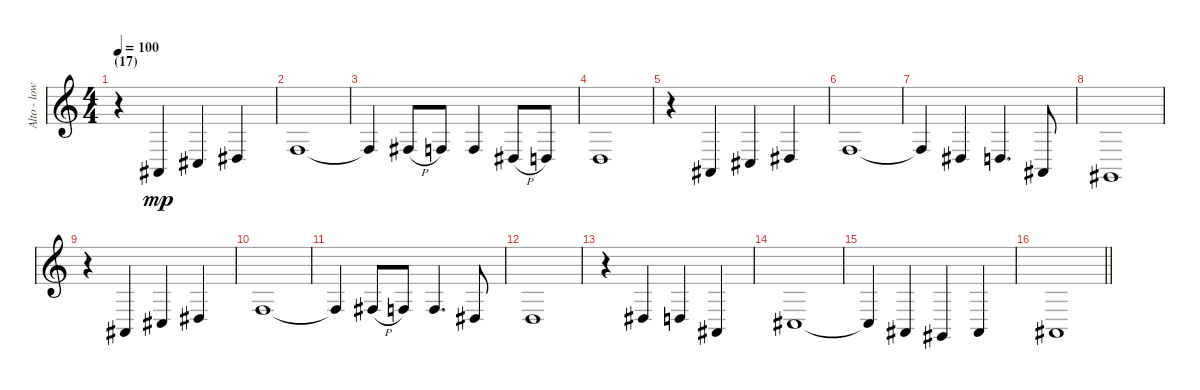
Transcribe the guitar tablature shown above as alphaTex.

\track ("Alto - low theme" "Alto - low") {instrument choiraahs}
\staff {score}
\tuning (E4 B3 G3 D3 A2 E2) {hide}
\ts (4 4)
\section ("" "(17)")
\tempo 100
\clef g2
\ks c
r.4{dy mp} 1.5.4 4.5.4 1.4.4 |
3.4.1 |
3.4{t}.4 4.4{h}.8 3.4.8 3.4.4 1.4{h}.8 0.4.8 |
0.4.1 |
r.4 1.5.4 4.5.4 1.4.4 |
3.4.1 |
3.4{t}.4 1.4.4 0.4.4{d} 1.5.8 |
4.6.1 |
r.4 1.5.4 4.5.4 1.4.4 |
3.4.1 |
3.4{t}.4 4.4{h}.8 3.4.8 3.4.4{d} 1.4.8 |
0.4.1 |
r.4 1.4.4 0.4.4 1.5.4 |
4.5.1 |
4.5{t}.4 1.5.4 4.6.4 1.5.4 |
\barLineRight lightlight
1.5.1
